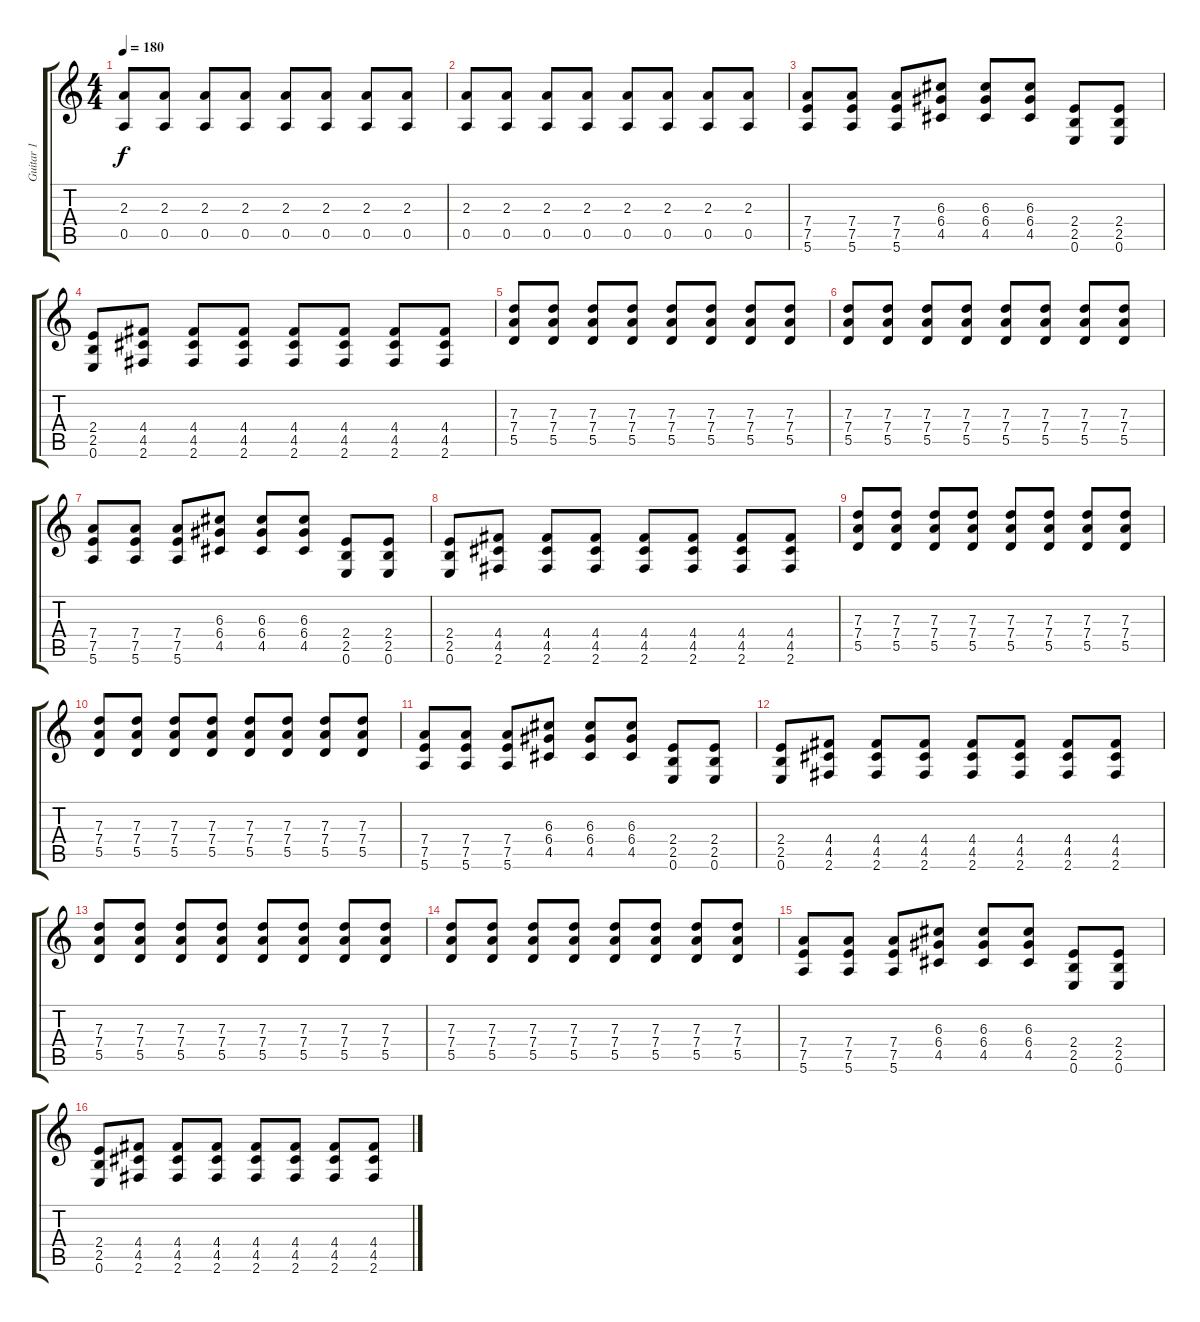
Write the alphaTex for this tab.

\track ("Guitar 1" "Guitar 1") {instrument distortionguitar}
\staff {score tabs}
\tuning (E4 B3 G3 D3 A2 E2) {hide}
\ts (4 4)
\tempo 180
\clef g2
\ks c
(2.3 0.5).8{dy f} (2.3 0.5).8 (2.3 0.5).8 (2.3 0.5).8 (2.3 0.5).8 (2.3 0.5).8 (2.3 0.5).8 (2.3 0.5).8 |
(2.3 0.5).8 (2.3 0.5).8 (2.3 0.5).8 (2.3 0.5).8 (2.3 0.5).8 (2.3 0.5).8 (2.3 0.5).8 (2.3 0.5).8 |
(7.4 7.5 5.6).8 (7.4 7.5 5.6).8 (7.4 7.5 5.6).8 (6.3 6.4 4.5).8 (6.3 6.4 4.5).8 (6.3 6.4 4.5).8 (2.4 2.5 0.6).8 (2.4 2.5 0.6).8 |
(2.4 2.5 0.6).8 (4.4 4.5 2.6).8 (4.4 4.5 2.6).8 (4.4 4.5 2.6).8 (4.4 4.5 2.6).8 (4.4 4.5 2.6).8 (4.4 4.5 2.6).8 (4.4 4.5 2.6).8 |
(7.3 7.4 5.5).8 (7.3 7.4 5.5).8 (7.3 7.4 5.5).8 (7.3 7.4 5.5).8 (7.3 7.4 5.5).8 (7.3 7.4 5.5).8 (7.3 7.4 5.5).8 (7.3 7.4 5.5).8 |
(7.3 7.4 5.5).8 (7.3 7.4 5.5).8 (7.3 7.4 5.5).8 (7.3 7.4 5.5).8 (7.3 7.4 5.5).8 (7.3 7.4 5.5).8 (7.3 7.4 5.5).8 (7.3 7.4 5.5).8 |
(7.4 7.5 5.6).8 (7.4 7.5 5.6).8 (7.4 7.5 5.6).8 (6.3 6.4 4.5).8 (6.3 6.4 4.5).8 (6.3 6.4 4.5).8 (2.4 2.5 0.6).8 (2.4 2.5 0.6).8 |
(2.4 2.5 0.6).8 (4.4 4.5 2.6).8 (4.4 4.5 2.6).8 (4.4 4.5 2.6).8 (4.4 4.5 2.6).8 (4.4 4.5 2.6).8 (4.4 4.5 2.6).8 (4.4 4.5 2.6).8 |
(7.3 7.4 5.5).8 (7.3 7.4 5.5).8 (7.3 7.4 5.5).8 (7.3 7.4 5.5).8 (7.3 7.4 5.5).8 (7.3 7.4 5.5).8 (7.3 7.4 5.5).8 (7.3 7.4 5.5).8 |
(7.3 7.4 5.5).8 (7.3 7.4 5.5).8 (7.3 7.4 5.5).8 (7.3 7.4 5.5).8 (7.3 7.4 5.5).8 (7.3 7.4 5.5).8 (7.3 7.4 5.5).8 (7.3 7.4 5.5).8 |
(7.4 7.5 5.6).8 (7.4 7.5 5.6).8 (7.4 7.5 5.6).8 (6.3 6.4 4.5).8 (6.3 6.4 4.5).8 (6.3 6.4 4.5).8 (2.4 2.5 0.6).8 (2.4 2.5 0.6).8 |
(2.4 2.5 0.6).8 (4.4 4.5 2.6).8 (4.4 4.5 2.6).8 (4.4 4.5 2.6).8 (4.4 4.5 2.6).8 (4.4 4.5 2.6).8 (4.4 4.5 2.6).8 (4.4 4.5 2.6).8 |
(7.3 7.4 5.5).8 (7.3 7.4 5.5).8 (7.3 7.4 5.5).8 (7.3 7.4 5.5).8 (7.3 7.4 5.5).8 (7.3 7.4 5.5).8 (7.3 7.4 5.5).8 (7.3 7.4 5.5).8 |
(7.3 7.4 5.5).8 (7.3 7.4 5.5).8 (7.3 7.4 5.5).8 (7.3 7.4 5.5).8 (7.3 7.4 5.5).8 (7.3 7.4 5.5).8 (7.3 7.4 5.5).8 (7.3 7.4 5.5).8 |
(7.4 7.5 5.6).8 (7.4 7.5 5.6).8 (7.4 7.5 5.6).8 (6.3 6.4 4.5).8 (6.3 6.4 4.5).8 (6.3 6.4 4.5).8 (2.4 2.5 0.6).8 (2.4 2.5 0.6).8 |
(2.4 2.5 0.6).8 (4.4 4.5 2.6).8 (4.4 4.5 2.6).8 (4.4 4.5 2.6).8 (4.4 4.5 2.6).8 (4.4 4.5 2.6).8 (4.4 4.5 2.6).8 (4.4 4.5 2.6).8
